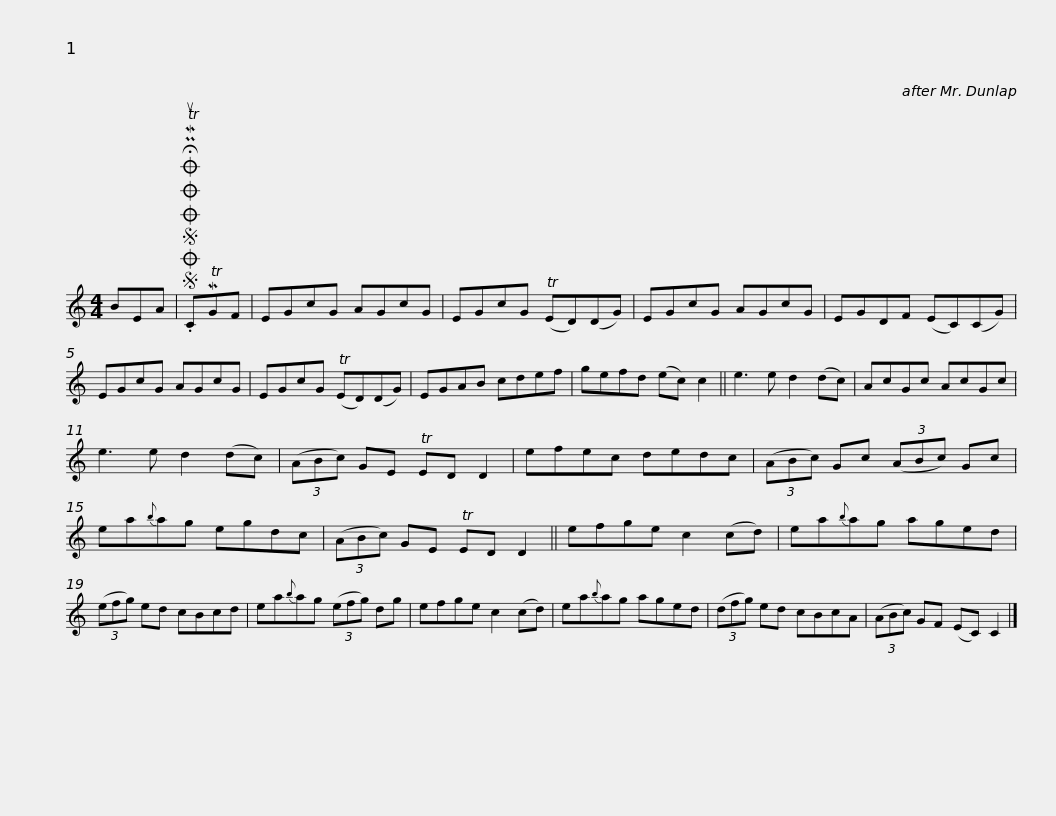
X:1
L:1/8
M:4/4
I:linebreak $
K:C
V:1 treble
V:1
 BEA |SOSOOO .!fermata!PMTuCMTGF | EGcG AGcG | EGcG (TED)(DG) | EGcG AGcG | %5
 EGDF (EC)(CG) | EGcG AGcG |$ EGcG (TED)(DG) | EGAB cdef | gefd (ec) c2 || %10
 e3 e d2 (dc) | AcGc AcGc | e3 e d2 (dc) |$ (3(ABc) GE TED D2 | efec dedc | %15
 (3(ABc) Gc (3(ABc) Gc | ea{b}ag egdc | (3(ABc) GE TED D2 ||$ efge c2 (cd) | ea{b}ag aged | %20
 (3(efg) ed cBcd | ea{b}ag (3(efg) dg | efge c2 (cd) |$ ea{b}ag aged | (3(dfg) ed cBcA | %25
 (3(ABc) GF (EC) C2 |] %26
